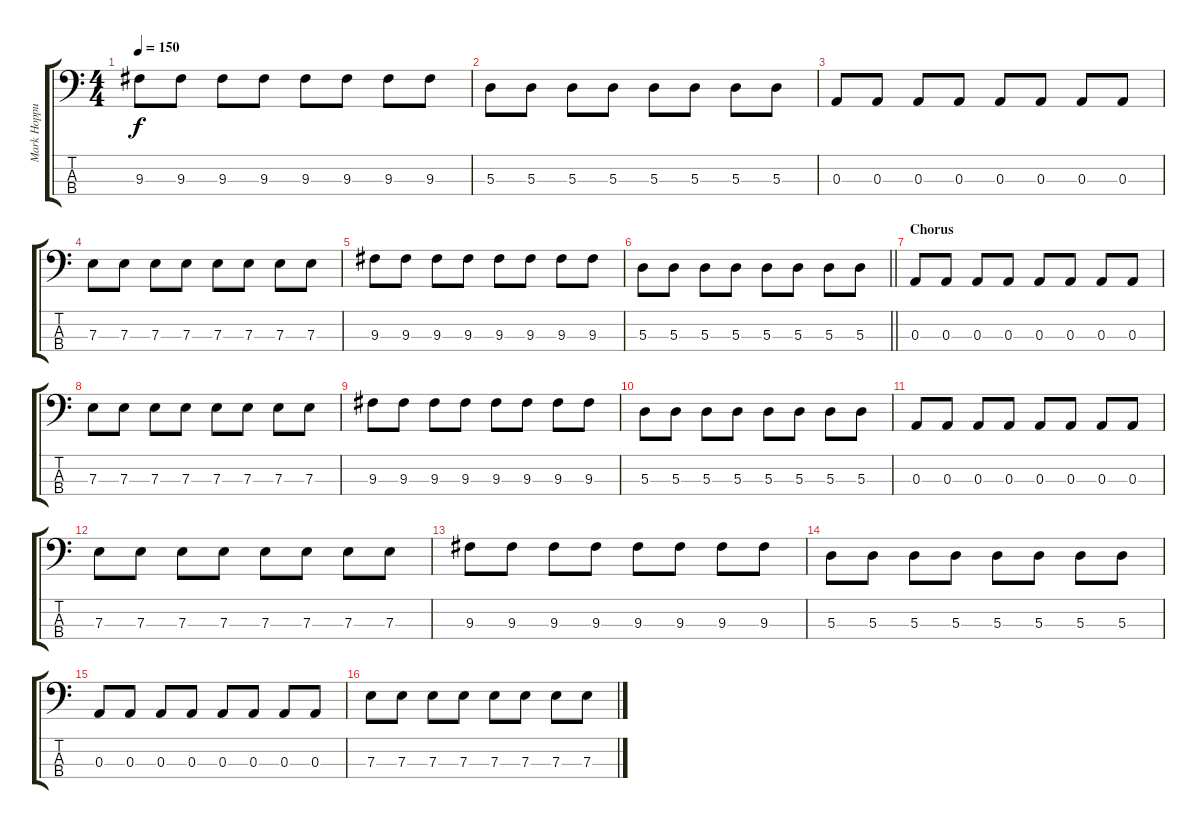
\track ("Mark Hoppus - Vocals" "Mark Hoppu") {instrument electricbasspick}
\staff {score tabs}
\tuning (G2 D2 A1 E1) {hide}
\ts (4 4)
\tempo 150
\clef f4
\ks c
9.3.8{dy f} 9.3.8 9.3.8 9.3.8 9.3.8 9.3.8 9.3.8 9.3.8 |
5.3.8 5.3.8 5.3.8 5.3.8 5.3.8 5.3.8 5.3.8 5.3.8 |
0.3.8 0.3.8 0.3.8 0.3.8 0.3.8 0.3.8 0.3.8 0.3.8 |
7.3.8 7.3.8 7.3.8 7.3.8 7.3.8 7.3.8 7.3.8 7.3.8 |
9.3.8 9.3.8 9.3.8 9.3.8 9.3.8 9.3.8 9.3.8 9.3.8 |
\barLineRight lightlight
5.3.8 5.3.8 5.3.8 5.3.8 5.3.8 5.3.8 5.3.8 5.3.8 |
\section ("" "Chorus")
0.3.8 0.3.8 0.3.8 0.3.8 0.3.8 0.3.8 0.3.8 0.3.8 |
7.3.8 7.3.8 7.3.8 7.3.8 7.3.8 7.3.8 7.3.8 7.3.8 |
9.3.8 9.3.8 9.3.8 9.3.8 9.3.8 9.3.8 9.3.8 9.3.8 |
5.3.8 5.3.8 5.3.8 5.3.8 5.3.8 5.3.8 5.3.8 5.3.8 |
0.3.8 0.3.8 0.3.8 0.3.8 0.3.8 0.3.8 0.3.8 0.3.8 |
7.3.8 7.3.8 7.3.8 7.3.8 7.3.8 7.3.8 7.3.8 7.3.8 |
9.3.8 9.3.8 9.3.8 9.3.8 9.3.8 9.3.8 9.3.8 9.3.8 |
5.3.8 5.3.8 5.3.8 5.3.8 5.3.8 5.3.8 5.3.8 5.3.8 |
0.3.8 0.3.8 0.3.8 0.3.8 0.3.8 0.3.8 0.3.8 0.3.8 |
7.3.8 7.3.8 7.3.8 7.3.8 7.3.8 7.3.8 7.3.8 7.3.8
